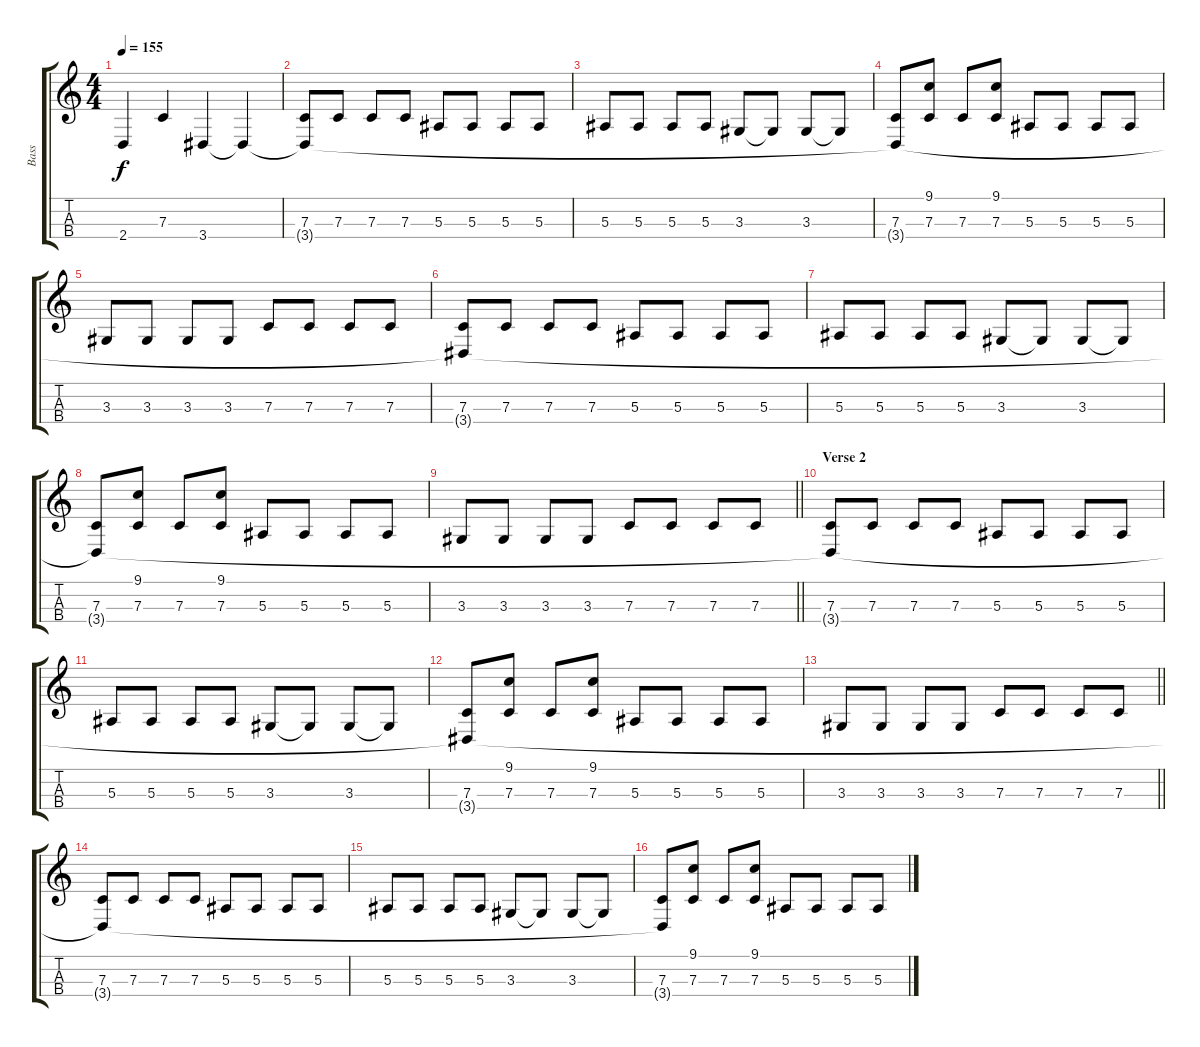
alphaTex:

\track ("Bass" "Bass") {instrument electricbassfinger}
\staff {score tabs}
\tuning (Eb3 Bb2 F2 C2) {hide}
\ts (4 4)
\tempo 155
\clef g2
\ks c
2.4.4{dy f} 7.3.4 3.4.4 3.4{t}.4 |
(7.3 3.4{t}).8 7.3.8 7.3.8 7.3.8 5.3.8 5.3.8 5.3.8 5.3.8 |
5.3.8 5.3.8 5.3.8 5.3.8 3.3.8 3.3{t}.8 3.3.8 3.3{t}.8 |
(7.3 3.4{t}).8 (9.1 7.3).8 7.3.8 (9.1 7.3).8 5.3.8 5.3.8 5.3.8 5.3.8 |
3.3.8 3.3.8 3.3.8 3.3.8 7.3.8 7.3.8 7.3.8 7.3.8 |
(7.3 3.4{t}).8 7.3.8 7.3.8 7.3.8 5.3.8 5.3.8 5.3.8 5.3.8 |
5.3.8 5.3.8 5.3.8 5.3.8 3.3.8 3.3{t}.8 3.3.8 3.3{t}.8 |
(7.3 3.4{t}).8 (9.1 7.3).8 7.3.8 (9.1 7.3).8 5.3.8 5.3.8 5.3.8 5.3.8 |
\barLineRight lightlight
3.3.8 3.3.8 3.3.8 3.3.8 7.3.8 7.3.8 7.3.8 7.3.8 |
\section ("" "Verse 2")
(7.3 3.4{t}).8 7.3.8 7.3.8 7.3.8 5.3.8 5.3.8 5.3.8 5.3.8 |
5.3.8 5.3.8 5.3.8 5.3.8 3.3.8 3.3{t}.8 3.3.8 3.3{t}.8 |
(7.3 3.4{t}).8 (9.1 7.3).8 7.3.8 (9.1 7.3).8 5.3.8 5.3.8 5.3.8 5.3.8 |
\barLineRight lightlight
3.3.8 3.3.8 3.3.8 3.3.8 7.3.8 7.3.8 7.3.8 7.3.8 |
(7.3 3.4{t}).8 7.3.8 7.3.8 7.3.8 5.3.8 5.3.8 5.3.8 5.3.8 |
5.3.8 5.3.8 5.3.8 5.3.8 3.3.8 3.3{t}.8 3.3.8 3.3{t}.8 |
(7.3 3.4{t}).8 (9.1 7.3).8 7.3.8 (9.1 7.3).8 5.3.8 5.3.8 5.3.8 5.3.8
